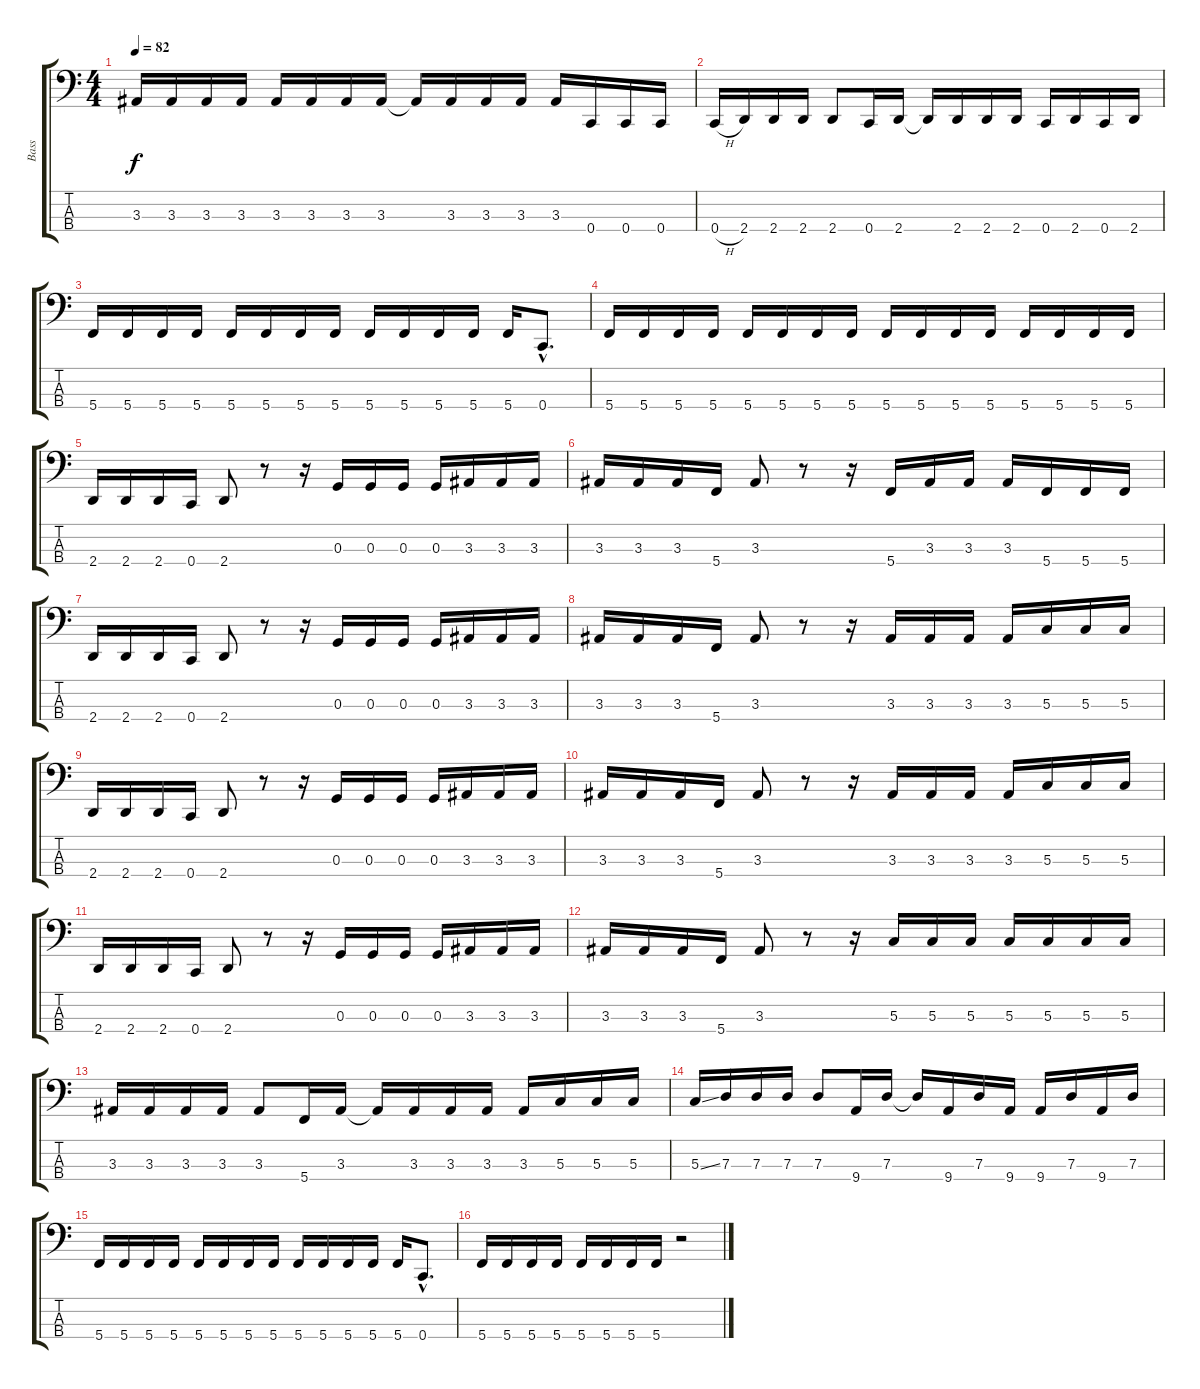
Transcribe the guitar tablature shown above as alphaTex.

\track ("Bass" "Bass") {instrument electricbassfinger}
\staff {score tabs}
\tuning (F2 C2 G1 C1) {hide}
\ts (4 4)
\tempo 82
\clef f4
\ks c
3.3.16{dy f} 3.3.16 3.3.16 3.3.16 3.3.16 3.3.16 3.3.16 3.3.16 3.3{t}.16 3.3.16 3.3.16 3.3.16 3.3.16 0.4.16 0.4.16 0.4.16 |
0.4{h}.16 2.4.16 2.4.16 2.4.16 2.4.8 0.4.16 2.4.16 2.4{t}.16 2.4.16 2.4.16 2.4.16 0.4.16 2.4.16 0.4.16 2.4.16 |
5.4.16 5.4.16 5.4.16 5.4.16 5.4.16 5.4.16 5.4.16 5.4.16 5.4.16 5.4.16 5.4.16 5.4.16 5.4.16 0.4{hac}.8{d} |
5.4.16 5.4.16 5.4.16 5.4.16 5.4.16 5.4.16 5.4.16 5.4.16 5.4.16 5.4.16 5.4.16 5.4.16 5.4.16 5.4.16 5.4.16 5.4.16 |
2.4.16 2.4.16 2.4.16 0.4.16 2.4.8 r.8 r.16 0.3.16 0.3.16 0.3.16 0.3.16 3.3.16 3.3.16 3.3.16 |
3.3.16 3.3.16 3.3.16 5.4.16 3.3.8 r.8 r.16 5.4.16 3.3.16 3.3.16 3.3.16 5.4.16 5.4.16 5.4.16 |
2.4.16 2.4.16 2.4.16 0.4.16 2.4.8 r.8 r.16 0.3.16 0.3.16 0.3.16 0.3.16 3.3.16 3.3.16 3.3.16 |
3.3.16 3.3.16 3.3.16 5.4.16 3.3.8 r.8 r.16 3.3.16 3.3.16 3.3.16 3.3.16 5.3.16 5.3.16 5.3.16 |
2.4.16 2.4.16 2.4.16 0.4.16 2.4.8 r.8 r.16 0.3.16 0.3.16 0.3.16 0.3.16 3.3.16 3.3.16 3.3.16 |
3.3.16 3.3.16 3.3.16 5.4.16 3.3.8 r.8 r.16 3.3.16 3.3.16 3.3.16 3.3.16 5.3.16 5.3.16 5.3.16 |
2.4.16 2.4.16 2.4.16 0.4.16 2.4.8 r.8 r.16 0.3.16 0.3.16 0.3.16 0.3.16 3.3.16 3.3.16 3.3.16 |
3.3.16 3.3.16 3.3.16 5.4.16 3.3.8 r.8 r.16 5.3.16 5.3.16 5.3.16 5.3.16 5.3.16 5.3.16 5.3.16 |
3.3.16 3.3.16 3.3.16 3.3.16 3.3.8 5.4.16 3.3.16 3.3{t}.16 3.3.16 3.3.16 3.3.16 3.3.16 5.3.16 5.3.16 5.3.16 |
5.3{ss}.16 7.3.16 7.3.16 7.3.16 7.3.8 9.4.16 7.3.16 7.3{t}.16 9.4.16 7.3.16 9.4.16 9.4.16 7.3.16 9.4.16 7.3.16 |
5.4.16 5.4.16 5.4.16 5.4.16 5.4.16 5.4.16 5.4.16 5.4.16 5.4.16 5.4.16 5.4.16 5.4.16 5.4.16 0.4{hac}.8{d} |
5.4.16 5.4.16 5.4.16 5.4.16 5.4.16 5.4.16 5.4.16 5.4.16 r.2
